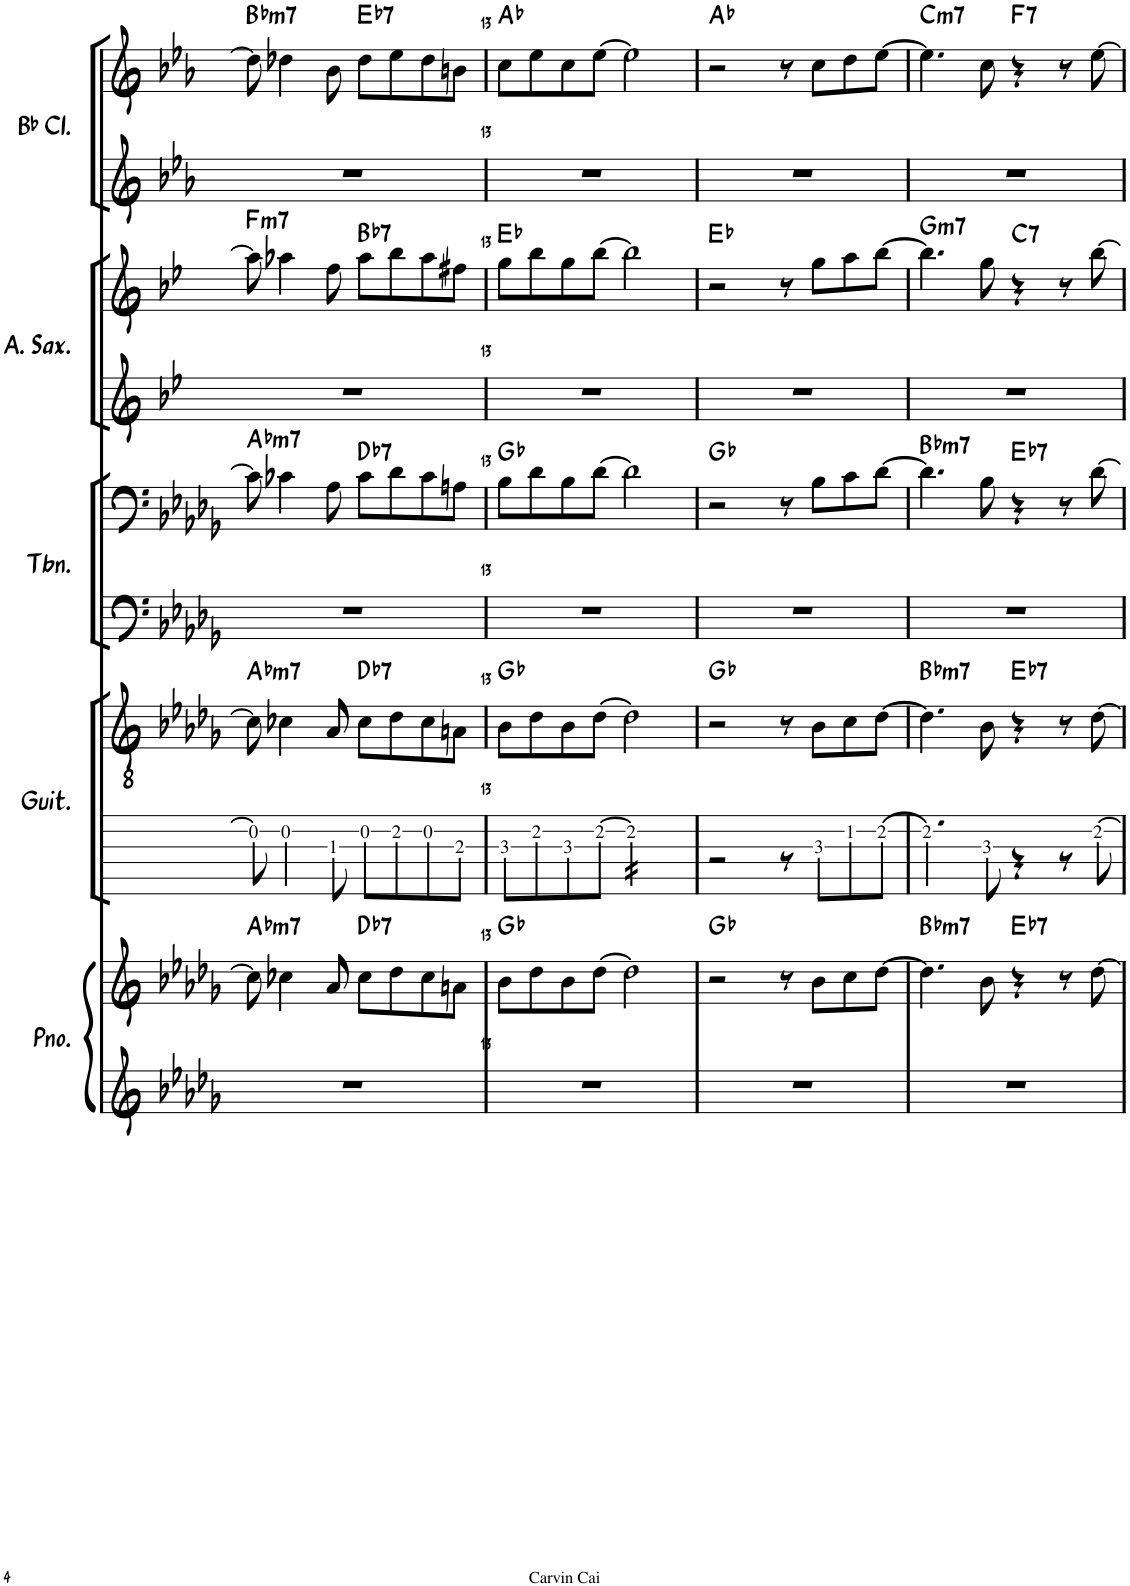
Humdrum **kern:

**kern	**kern	**harte	**kern	**kern	**harte	**kern	**kern	**harte	**kern	**kern	**harte	**kern	**kern	**harte
*part5	*part5	*part5	*part4	*part4	*part4	*part3	*part3	*part3	*part2	*part2	*part2	*part1	*part1	*part1
*staff10	*staff9	*	*staff8	*staff7	*	*staff6	*staff5	*	*staff4	*staff3	*	*staff2	*staff1	*
*I"钢琴	*	*	*I"原音吉他	*	*	*I"长号	*	*	*I"中音萨克斯	*	*	*I"降B调单簧管	*	*
!!LO:PB:g=z
*clefG2	*clefG2	*	*	*clefGv2	*	*clefF4	*clefF4	*	*clefG2	*clefG2	*	*clefG2	*clefG2	*
*	*	*	*	*	*	*	*	*	*Trd5c9	*Trd5c9	*	*Trd1c2	*Trd1c2	*
*k[b-e-a-d-g-]	*k[b-e-a-d-g-]	*	*k[b-e-a-d-g-]	*k[b-e-a-d-g-]	*	*k[b-e-a-d-g-]	*k[b-e-a-d-g-]	*	*k[b-e-]	*k[b-e-]	*	*k[b-e-a-]	*k[b-e-a-]	*
*M4/4	*M4/4	*	*M4/4	*M4/4	*	*M4/4	*M4/4	*	*M4/4	*M4/4	*	*M4/4	*M4/4	*
=12	=12	=12	=12	=12	=12	=12	=12	=12	=12	=12	=12	=12	=12	=12
!	!	!LO:H:kt=m7	!	!	!LO:H:kt=m7	!	!	!LO:H:kt=m7	!	!	!LO:H:kt=m7	!	!	!LO:H:kt=m7
1r	8cc-\]	Ab:min7	8c-\]	8c-\]	Ab:min7	1r	8c-\]	Ab:min7	1r	8aa-\]	F:min7	1r	8dd-\]	Bb:min7
.	4cc-X\	.	4c-X\	4c-X\	.	.	4c-X\	.	.	4aa-X\	.	.	4dd-X\	.
.	8a-/	.	8A-\	8A-/	.	.	8A-\	.	.	8ff\	.	.	8b-\	.
!	!	!LO:H:kt=7	!	!	!LO:H:kt=7	!	!	!LO:H:kt=7	!	!	!LO:H:kt=7	!	!	!LO:H:kt=7
.	8cc-\L	Db:7	8c-\L	8c-\L	Db:7	.	8c-\L	Db:7	.	8aa-\L	Bb:7	.	8dd-\L	Eb:7
.	8dd-\	.	8d-\	8d-\	.	.	8d-\	.	.	8bb-\	.	.	8ee-\	.
.	8cc-\	.	8c-\	8c-\	.	.	8c-\	.	.	8aa-\	.	.	8dd-\	.
.	8an\J	.	8An\J	8An\J	.	.	8An\J	.	.	8ff#X\J	.	.	8bn\J	.
=13	=13	=13	=13	=13	=13	=13	=13	=13	=13	=13	=13	=13	=13	=13
1r	8b-\L	Gb:maj	8B-\L	8B-\L	Gb:maj	1r	8B-\L	Gb:maj	1r	8gg\L	Eb:maj	1r	8cc\L	Ab:maj
.	8dd-\	.	8d-\	8d-\	.	.	8d-\	.	.	8bb-\	.	.	8ee-\	.
.	8b-\	.	8B-\	8B-\	.	.	8B-\	.	.	8gg\	.	.	8cc\	.
.	[8dd-\J	.	[8d-\J	[8d-\J	.	.	[8d-\J	.	.	[8bb-\J	.	.	[8ee-\J	.
.	2dd-\]	.	2d-\]	2d-\]	.	.	2d-\]	.	.	2bb-\]	.	.	2ee-\]	.
=14	=14	=14	=14	=14	=14	=14	=14	=14	=14	=14	=14	=14	=14	=14
1r	2r	Gb:maj	2r	2r	Gb:maj	1r	2r	Gb:maj	1r	2r	Eb:maj	1r	2r	Ab:maj
.	8r	.	8r	8r	.	.	8r	.	.	8r	.	.	8r	.
.	8b-\L	.	8B-\L	8B-\L	.	.	8B-\L	.	.	8gg\L	.	.	8cc\L	.
.	8cc\	.	8c\	8c\	.	.	8c\	.	.	8aa\	.	.	8dd\	.
.	[8dd-\J	.	[8d-\J	[8d-\J	.	.	[8d-\J	.	.	[8bb-\J	.	.	[8ee-\J	.
=15	=15	=15	=15	=15	=15	=15	=15	=15	=15	=15	=15	=15	=15	=15
!	!	!LO:H:kt=m7	!	!	!LO:H:kt=m7	!	!	!LO:H:kt=m7	!	!	!LO:H:kt=m7	!	!	!LO:H:kt=m7
1r	4.dd-\]	Bb:min7	4.d-\]	4.d-\]	Bb:min7	1r	4.d-\]	Bb:min7	1r	4.bb-\]	G:min7	1r	4.ee-\]	C:min7
.	8b-\	.	8B-\	8B-\	.	.	8B-\	.	.	8gg\	.	.	8cc\	.
!	!	!LO:H:kt=7	!	!	!LO:H:kt=7	!	!	!LO:H:kt=7	!	!	!LO:H:kt=7	!	!	!LO:H:kt=7
.	4r	Eb:7	4r	4r	Eb:7	.	4r	Eb:7	.	4r	C:7	.	4r	F:7
.	8r	.	8r	8r	.	.	8r	.	.	8r	.	.	8r	.
.	[8dd-\	.	[8d-\	[8d-\	.	.	[8d-\	.	.	[8bb-\	.	.	[8ee-\	.
=	=	=	=	=	=	=	=	=	=	=	=	=	=	=
*-	*-	*-	*-	*-	*-	*-	*-	*-	*-	*-	*-	*-	*-	*-
